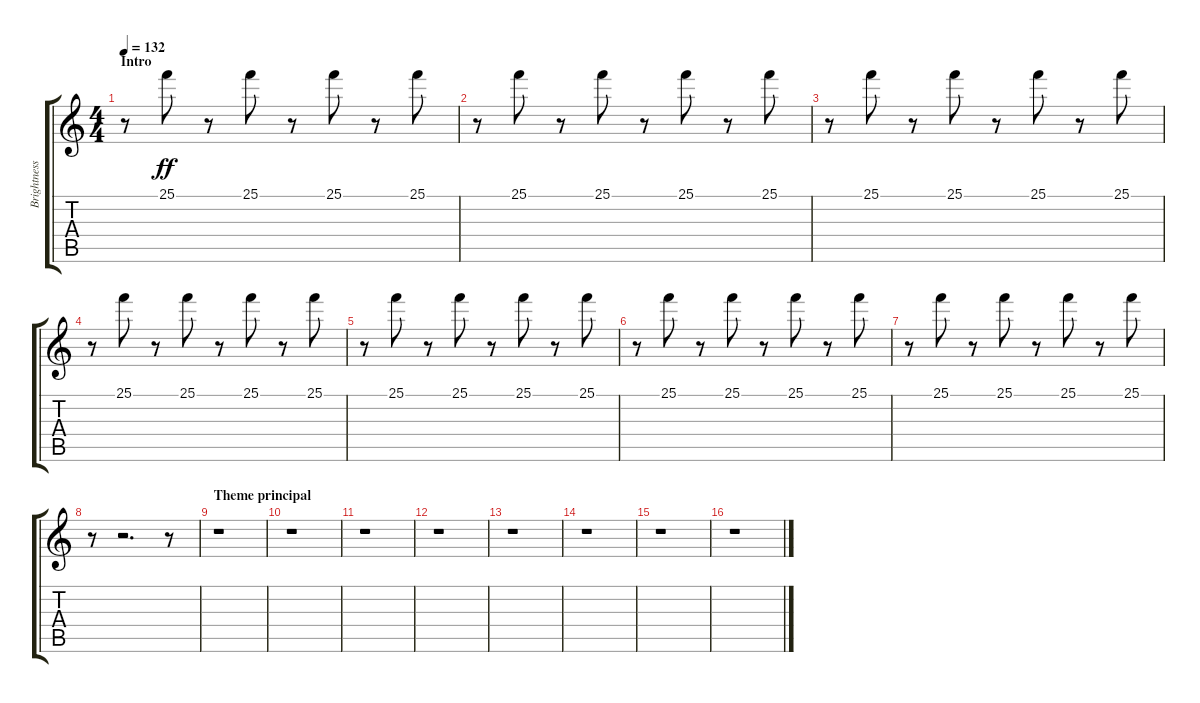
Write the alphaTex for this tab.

\track ("Brightness" "Brightness") {instrument fx5brightness}
\staff {score tabs}
\tuning (E4 B3 G3 D3 A2 E2) {hide}
\ts (4 4)
\section ("" "Intro")
\tempo 132
\clef g2
\ks c
r.8{dy ff instrument fx5brightness} 25.1.8 r.8 25.1.8 r.8 25.1.8 r.8 25.1.8 |
r.8 25.1.8 r.8 25.1.8 r.8 25.1.8 r.8 25.1.8 |
r.8 25.1.8 r.8 25.1.8 r.8 25.1.8 r.8 25.1.8 |
r.8 25.1.8 r.8 25.1.8 r.8 25.1.8 r.8 25.1.8 |
r.8 25.1.8 r.8 25.1.8 r.8 25.1.8 r.8 25.1.8 |
r.8 25.1.8 r.8 25.1.8 r.8 25.1.8 r.8 25.1.8 |
r.8 25.1.8 r.8 25.1.8 r.8 25.1.8 r.8 25.1.8 |
r.8 r.2{d} r.8 |
\section ("" "Theme principal")
r.1 |
r.1 |
r.1 |
r.1 |
r.1 |
r.1 |
r.1 |
r.1
